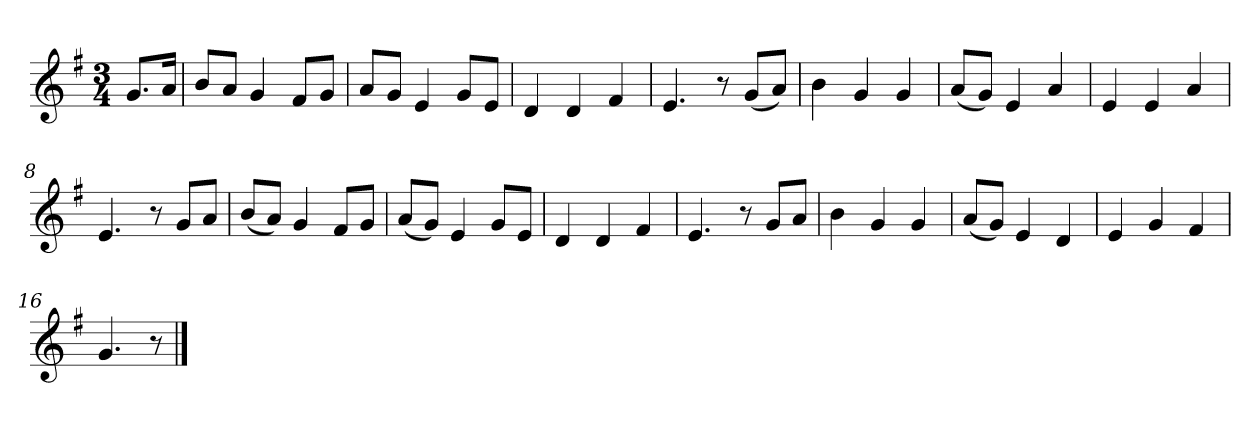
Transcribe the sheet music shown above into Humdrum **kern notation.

**kern
*part1
*staff1
*clefG2
*k[f#]
*G:
*M3/4
*MM84
=
8.g/L
16a/Jk
=1
8b/L
8a/J
4g
8f#/L
8g/J
=2
8a/L
8g/J
4e
8g/L
8e/J
=3
4d
4d
4f#
=4
4.e
8r
(8g/L
8a/J)
=5
4b
4g
4g
=6
(8a/L
8g/J)
4e
4a
=7
4e
4e
4a
=8
4.e
8r
8g/L
8a/J
=9
(8b/L
8a/J)
4g
8f#/L
8g/J
=10
(8a/L
8g/J)
4e
8g/L
8e/J
=11
4d
4d
4f#
=12
4.e
8r
8g/L
8a/J
=13
4b
4g
4g
=14
(8a/L
8g/J)
4e
4d
=15
4e
4g
4f#
=16
4.g
8r
==
*-
